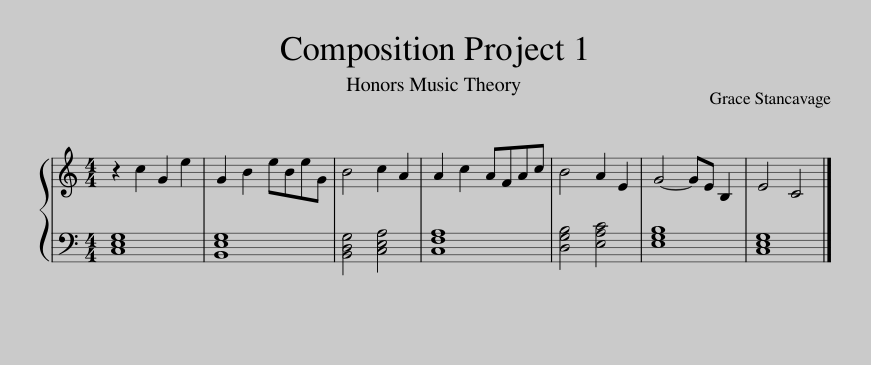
X:1
%%score { 1 | 2 }
L:1/8
M:4/4
I:linebreak $
K:C
V:1 treble
V:2 bass
V:1
 z2 c2 G2 e2 | G2 B2 eBeG | B4 c2 A2 | A2 c2 AFAc | B4 A2 E2 | %5
 G4- GE B,2 | E4 C4 |] %7
V:2
 [C,E,G,]8 | [B,,E,G,]8 | [B,,D,G,]4 [C,E,A,]4 | [C,F,A,]8 | [D,G,B,]4 [E,A,C]4 | %5
 [E,G,B,]8 | [C,E,G,]8 |] %7
